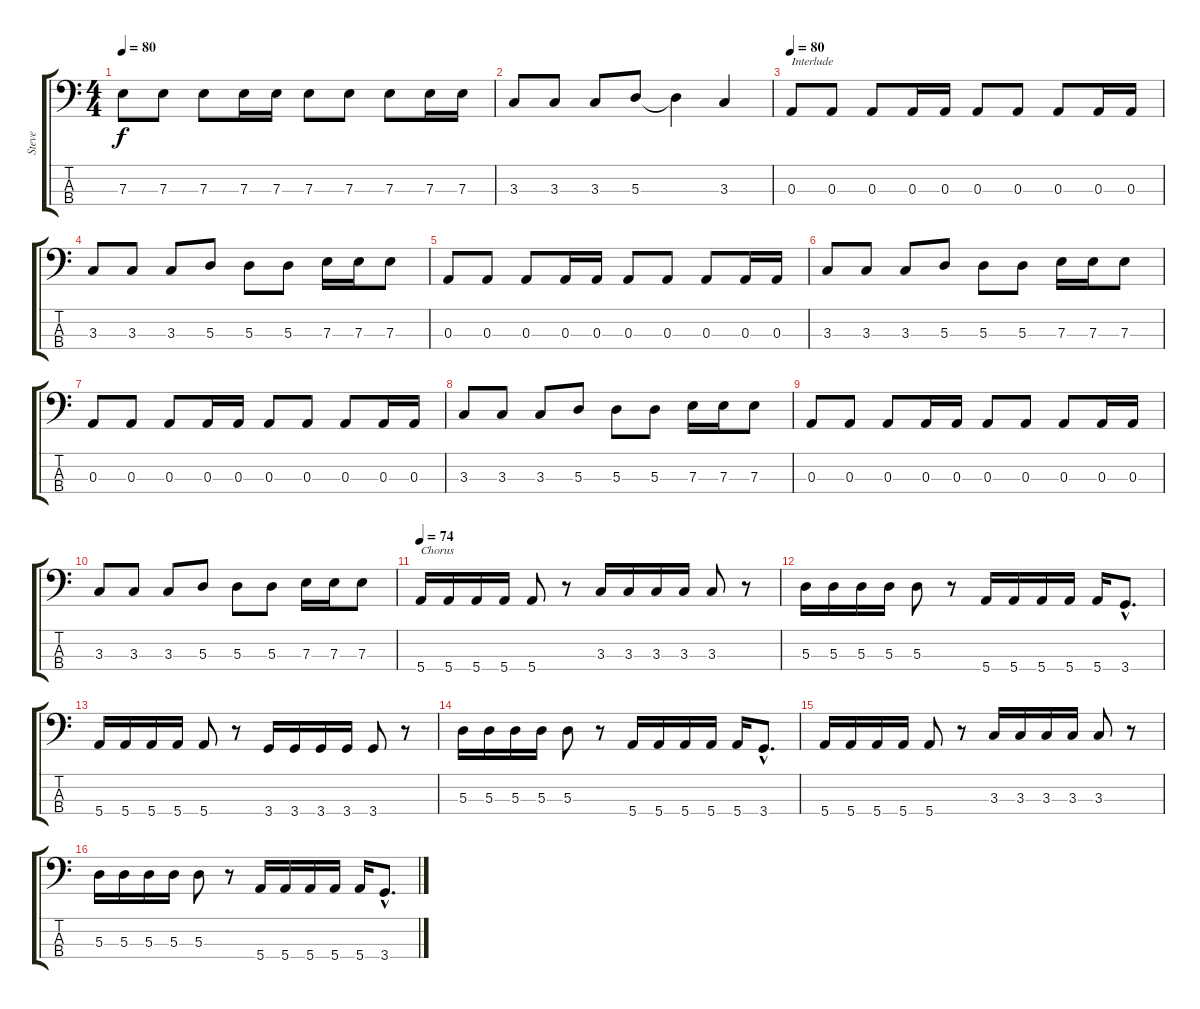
\track ("Steve" "Steve") {instrument electricbassfinger}
\staff {score tabs}
\tuning (G2 D2 A1 E1) {hide}
\ts (4 4)
\tempo 80
\clef f4
\ks c
7.3.8{dy f} 7.3.8 7.3.8 7.3.16 7.3.16 7.3.8 7.3.8 7.3.8 7.3.16 7.3.16 |
3.3.8 3.3.8 3.3.8 5.3.8 5.3{t}.4 3.3.4 |
\tempo 80
0.3.8{txt "Interlude" volume 11} 0.3.8 0.3.8 0.3.16 0.3.16 0.3.8 0.3.8 0.3.8 0.3.16 0.3.16 |
3.3.8 3.3.8 3.3.8 5.3.8 5.3.8 5.3.8 7.3.16 7.3.16 7.3.8 |
0.3.8 0.3.8 0.3.8 0.3.16 0.3.16 0.3.8 0.3.8 0.3.8 0.3.16 0.3.16 |
3.3.8 3.3.8 3.3.8 5.3.8 5.3.8 5.3.8 7.3.16 7.3.16 7.3.8 |
0.3.8 0.3.8 0.3.8 0.3.16 0.3.16 0.3.8 0.3.8 0.3.8 0.3.16 0.3.16 |
3.3.8 3.3.8 3.3.8 5.3.8 5.3.8 5.3.8 7.3.16 7.3.16 7.3.8 |
0.3.8 0.3.8 0.3.8 0.3.16 0.3.16 0.3.8 0.3.8 0.3.8 0.3.16 0.3.16 |
3.3.8 3.3.8 3.3.8 5.3.8 5.3.8 5.3.8 7.3.16 7.3.16 7.3.8 |
\tempo 74
5.4.16{txt "Chorus" volume 12} 5.4.16 5.4.16 5.4.16 5.4.8 r.8 3.3.16 3.3.16 3.3.16 3.3.16 3.3.8 r.8 |
5.3.16 5.3.16 5.3.16 5.3.16 5.3.8 r.8 5.4.16 5.4.16 5.4.16 5.4.16 5.4.16 3.4{hac}.8{d} |
5.4.16 5.4.16 5.4.16 5.4.16 5.4.8 r.8 3.4.16 3.4.16 3.4.16 3.4.16 3.4.8 r.8 |
5.3.16 5.3.16 5.3.16 5.3.16 5.3.8 r.8 5.4.16 5.4.16 5.4.16 5.4.16 5.4.16 3.4{hac}.8{d} |
5.4.16 5.4.16 5.4.16 5.4.16 5.4.8 r.8 3.3.16 3.3.16 3.3.16 3.3.16 3.3.8 r.8 |
5.3.16 5.3.16 5.3.16 5.3.16 5.3.8 r.8 5.4.16 5.4.16 5.4.16 5.4.16 5.4.16 3.4{hac}.8{d}
